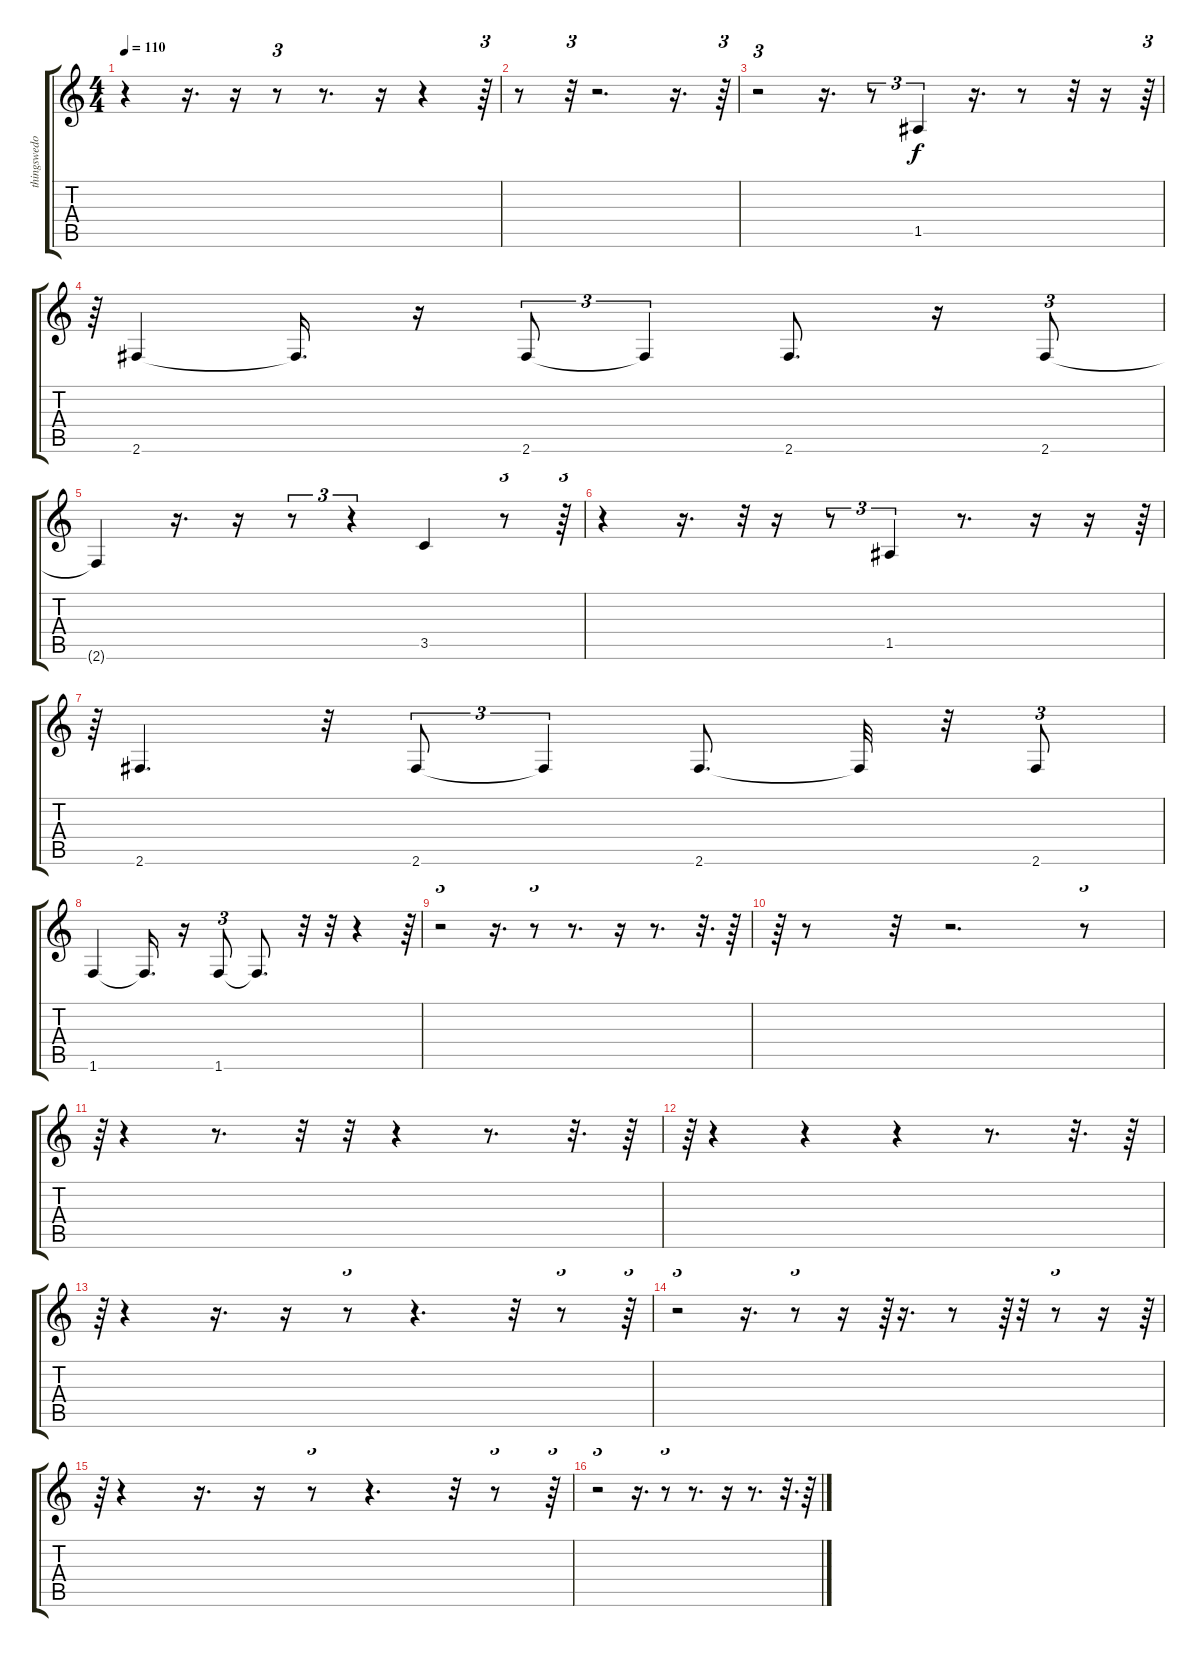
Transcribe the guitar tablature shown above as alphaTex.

\track ("thingswedo" "thingswedo") {instrument electricbassfinger}
\staff {score tabs}
\tuning (E4 B3 G3 D3 A2 E2) {hide}
\ts (4 4)
\tempo 110
\clef g2
\ks c
r.4{dy f} r.16{d} r.16 r.8{tu (3 2)} r.8{d} r.16 r.4 r.64{tu (3 2)} |
r.8 r.32{tu (3 2)} r.2{d} r.16{d} r.64{tu (3 2)} |
r.2{tu (3 2)} r.16{d} r.8{tu (3 2)} 1.5.4{tu (3 2)} r.16{d} r.8 r.32 r.16 r.64{tu (3 2)} |
r.64{tu (3 2)} 2.6.4 2.6{t}.16{d} r.16 2.6.8{tu (3 2)} 2.6{t}.4{tu (3 2)} 2.6.8{d} r.16 2.6.8{tu (3 2)} |
2.6{t}.4 r.16{d} r.16 r.8{tu (3 2)} r.4{tu (3 2)} 3.5.4 r.8{tu (3 2)} r.64{tu (3 2)} |
r.4 r.16{d} r.32{tu (3 2)} r.16 r.8{tu (3 2)} 1.5.4{tu (3 2)} r.8{d} r.16 r.16 r.64{tu (3 2)} |
r.64{tu (3 2)} 2.6.4{d} r.32 2.6.8{tu (3 2)} 2.6{t}.4{tu (3 2)} 2.6.8{d} 2.6{t}.32 r.32 2.6.8{tu (3 2)} |
1.6.4 1.6{t}.16{d} r.16 1.6.8{tu (3 2)} 1.6{t}.8{d} r.32 r.32 r.4 r.64{tu (3 2)} |
r.2{tu (3 2)} r.16{d} r.8{tu (3 2)} r.8{d} r.16 r.8{d} r.32{d} r.64 |
r.64{tu (3 2)} r.8 r.32 r.2{d} r.8{tu (3 2)} |
r.64{tu (3 2)} r.4 r.8{d} r.32 r.32 r.4 r.8{d} r.32{d} r.64 |
r.64{tu (3 2)} r.4 r.4 r.4 r.8{d} r.32{d} r.64 |
r.64{tu (3 2)} r.4 r.16{d} r.16 r.8{tu (3 2)} r.4{d} r.32 r.8{tu (3 2)} r.64{tu (3 2)} |
r.2{tu (3 2)} r.16{d} r.8{tu (3 2)} r.16 r.64{tu (3 2)} r.16{d} r.8 r.64{tu (3 2)} r.32 r.8{tu (3 2)} r.16 r.64{tu (3 2)} |
r.64{tu (3 2)} r.4 r.16{d} r.16 r.8{tu (3 2)} r.4{d} r.32 r.8{tu (3 2)} r.64{tu (3 2)} |
r.2{tu (3 2)} r.16{d} r.8{tu (3 2)} r.8{d} r.16 r.8{d} r.32{d} r.64
